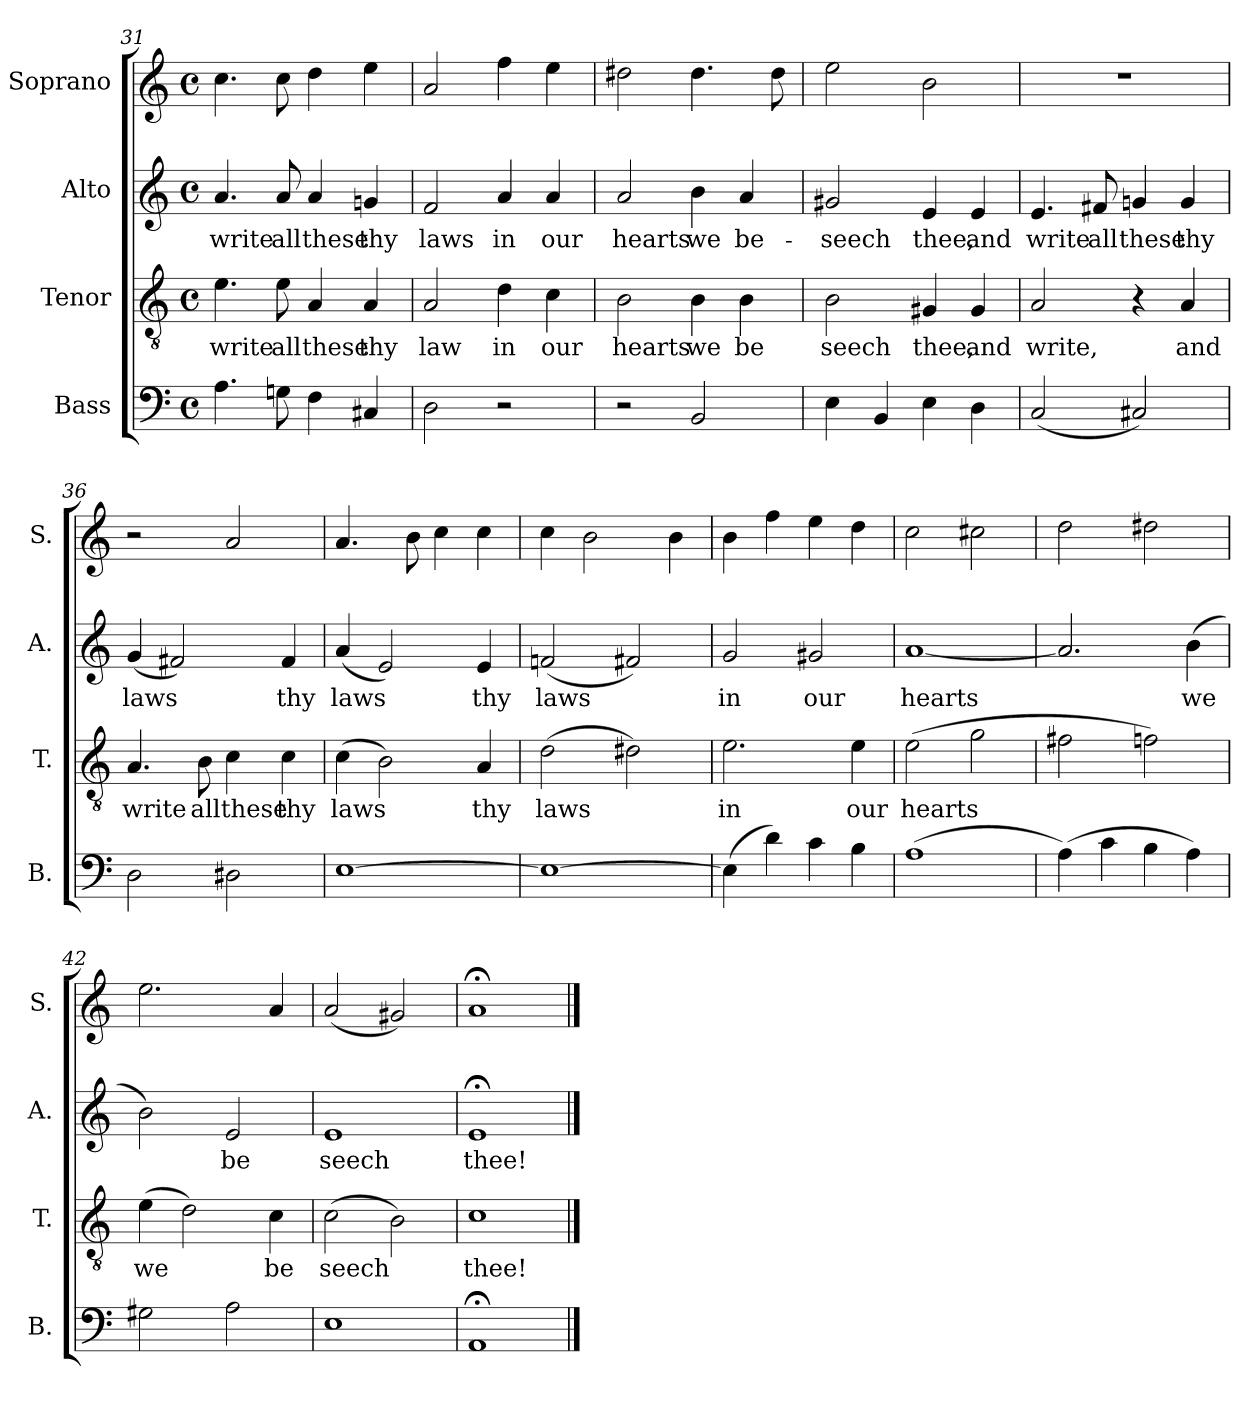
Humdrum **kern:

**kern	**kern	**text	**kern	**text	**kern
*part4	*part3	*part3	*part2	*part2	*part1
*staff4	*staff3	*staff3	*staff2	*staff2	*staff1
*I"Bass	*I"Tenor	*	*I"Alto	*	*I"Soprano
*I'B.	*I'T.	*	*I'A.	*	*I'S.
*clefF4	*clefGv2	*	*clefG2	*	*clefG2
*k[]	*k[]	*	*k[]	*	*k[]
*M4/4	*M4/4	*	*M4/4	*	*M4/4
*met(c)	*met(c)	*	*met(c)	*	*met(c)
=31	=31	=31	=31	=31	=31
4.A\	4.e\	write	4.a/	write	4.cc\
8Gn\	8e\	all	8a/	all	8cc\
4F\	4A/	these	4a/	these	4dd\
4C#X/	4A/	thy	4gn/	thy	4ee\
!!LO:LB:g=z
=32	=32	=32	=32	=32	=32
2D\	2A/	law	2f/	laws	2a/
2r	4d\	in	4a/	in	4ff\
.	4c\	our	4a/	our	4ee\
=33	=33	=33	=33	=33	=33
2r	2B\	hearts	2a/	hearts	2dd#X\
2BB/	4B\	we	4b\	we	4.dd#\
.	4B\	be	4a/	be-	.
.	.	.	.	.	8dd#\
=34	=34	=34	=34	=34	=34
4E\	2B\	seech	2g#X/	-seech	2ee\
4BB/	.	.	.	.	.
4E\	4G#X/	thee,	4e/	thee,	2b\
4D\	4G#/	and	4e/	and	.
=35	=35	=35	=35	=35	=35
(2C/	2A/	write,	4.e/	write	1r
.	.	.	8f#X/	all	.
2C#X/)	4r	.	4gn/	these	.
.	4A/	and	4g/	thy	.
=36	=36	=36	=36	=36	=36
2D\	4.A/	write	(4g/	laws	2r
.	.	.	2f#X/)	.	.
.	8B\	all	.	.	.
2D#X\	4c\	these	.	.	2a/
.	4c\	thy	4f#/	thy	.
!!LO:LB:g=z
=37	=37	=37	=37	=37	=37
[1E	(4c\	laws	(4a/	laws	4.a/
.	2B\)	.	2e/)	.	.
.	.	.	.	.	8b\
.	.	.	.	.	4cc\
.	4A/	thy	4e/	thy	4cc\
=38	=38	=38	=38	=38	=38
1E_	(2d\	laws	(2fn/	laws	4cc\
.	.	.	.	.	2b\
.	2d#X\)	.	2f#X/)	.	.
.	.	.	.	.	4b\
=39	=39	=39	=39	=39	=39
(4E\]	2.e\	in	2g/	in	4b\
4d\)	.	.	.	.	4ff\
4c\	.	.	2g#X/	our	4ee\
4B\	4e\	our	.	.	4dd\
=40	=40	=40	=40	=40	=40
(1A	(2e\	hearts	[1a	hearts	2cc\
.	2g\	.	.	.	2cc#X\
=41	=41	=41	=41	=41	=41
(4A\)	2f#X\	.	2.a/]	.	2dd\
4c\	.	.	.	.	.
4B\	2fn\)	.	.	.	2dd#X\
4A\)	.	.	(4b\	we	.
!!LO:PB:g=z
=42	=42	=42	=42	=42	=42
2G#X\	(4e\	we	2b\)	.	2.ee\
.	2d\)	.	.	.	.
2A\	.	.	2e/	be	.
.	4c\	be	.	.	4a/
=43	=43	=43	=43	=43	=43
1E	(2c\	seech	1e	seech	(2a/
.	2B\)	.	.	.	2g#X/)
=44	=44	=44	=44	=44	=44
1AA;<	1c	thee!	1e;<	thee!	1a;<
==	==	==	==	==	==
*-	*-	*-	*-	*-	*-
